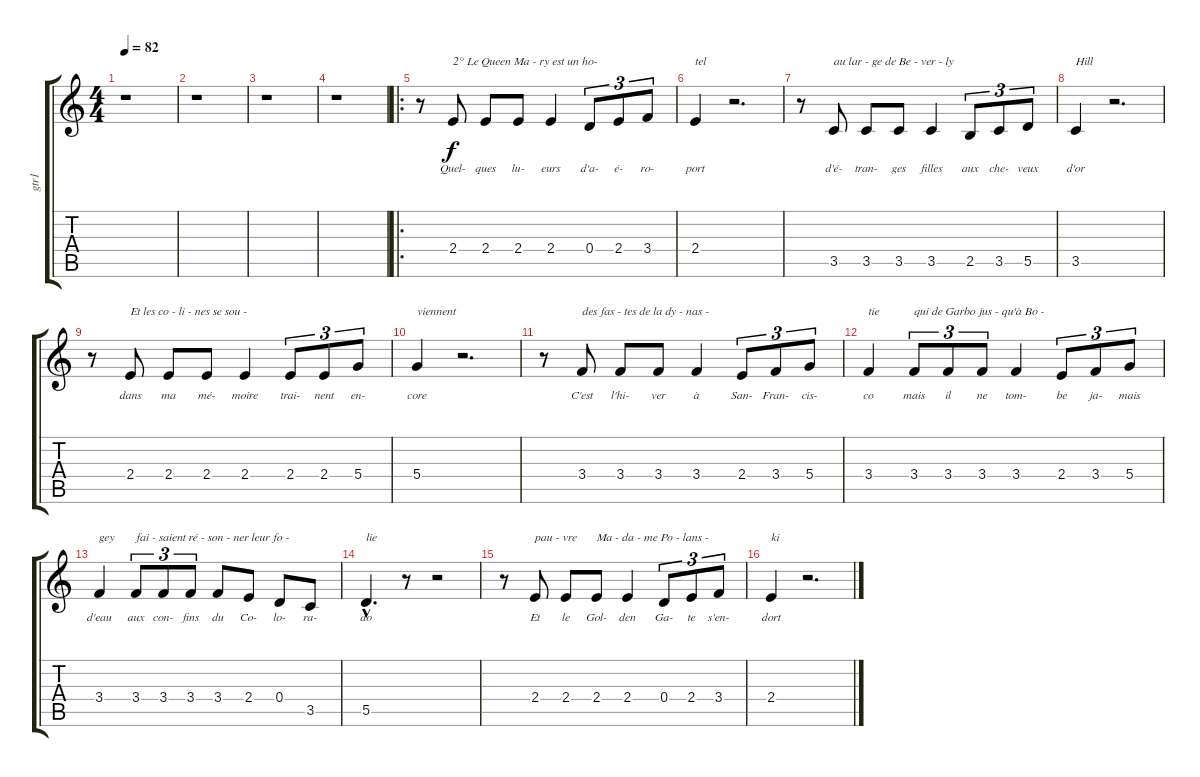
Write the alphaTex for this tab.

\track ("gtr1" "gtr1") {instrument acousticguitarnylon}
\staff {score tabs}
\tuning (E4 B3 G3 D3 A2 E2) {hide}
\ts (4 4)
\tempo 82
\clef g2
\ks c
r.1{dy f instrument acousticguitarnylon} |
r.1 |
r.1 |
r.1 |
\ro
r.8 2.4.8{txt "2° Le Queen Ma - ry est un ho-" lyrics (0 "Quel-") lyrics (1 "") lyrics (2 "") lyrics (3 "") lyrics (4 "")} 2.4.8{lyrics (0 "ques") lyrics (1 "") lyrics (2 "") lyrics (3 "") lyrics (4 "")} 2.4.8{lyrics (0 "lu-") lyrics (1 "") lyrics (2 "") lyrics (3 "") lyrics (4 "")} 2.4.4{lyrics (0 "eurs") lyrics (1 "") lyrics (2 "") lyrics (3 "") lyrics (4 "")} 0.4.8{tu (3 2) lyrics (0 "d'a-") lyrics (1 "") lyrics (2 "") lyrics (3 "") lyrics (4 "")} 2.4.8{tu (3 2) lyrics (0 "é-") lyrics (1 "") lyrics (2 "") lyrics (3 "") lyrics (4 "")} 3.4.8{tu (3 2) lyrics (0 "ro-") lyrics (1 "") lyrics (2 "") lyrics (3 "") lyrics (4 "")} |
2.4.4{txt "tel" lyrics (0 "port") lyrics (1 "") lyrics (2 "") lyrics (3 "") lyrics (4 "")} r.2{d} |
r.8 3.5.8{txt "au lar - ge de Be - ver - ly" lyrics (0 "d'é-") lyrics (1 "") lyrics (2 "") lyrics (3 "") lyrics (4 "")} 3.5.8{lyrics (0 "tran-") lyrics (1 "") lyrics (2 "") lyrics (3 "") lyrics (4 "")} 3.5.8{lyrics (0 "ges") lyrics (1 "") lyrics (2 "") lyrics (3 "") lyrics (4 "")} 3.5.4{lyrics (0 "filles") lyrics (1 "") lyrics (2 "") lyrics (3 "") lyrics (4 "")} 2.5.8{tu (3 2) lyrics (0 "aux") lyrics (1 "") lyrics (2 "") lyrics (3 "") lyrics (4 "")} 3.5.8{tu (3 2) lyrics (0 "che-") lyrics (1 "") lyrics (2 "") lyrics (3 "") lyrics (4 "")} 5.5.8{tu (3 2) lyrics (0 "veux") lyrics (1 "") lyrics (2 "") lyrics (3 "") lyrics (4 "")} |
3.5.4{txt "Hill" lyrics (0 "d'or") lyrics (1 "") lyrics (2 "") lyrics (3 "") lyrics (4 "")} r.2{d} |
r.8 2.4.8{txt "Et les co - li - nes se sou -" lyrics (0 "dans") lyrics (1 "") lyrics (2 "") lyrics (3 "") lyrics (4 "")} 2.4.8{lyrics (0 "ma") lyrics (1 "") lyrics (2 "") lyrics (3 "") lyrics (4 "")} 2.4.8{lyrics (0 "mé-") lyrics (1 "") lyrics (2 "") lyrics (3 "") lyrics (4 "")} 2.4.4{lyrics (0 "moire") lyrics (1 "") lyrics (2 "") lyrics (3 "") lyrics (4 "")} 2.4.8{tu (3 2) lyrics (0 "trai-") lyrics (1 "") lyrics (2 "") lyrics (3 "") lyrics (4 "")} 2.4.8{tu (3 2) lyrics (0 "nent") lyrics (1 "") lyrics (2 "") lyrics (3 "") lyrics (4 "")} 5.4.8{tu (3 2) lyrics (0 "en-") lyrics (1 "") lyrics (2 "") lyrics (3 "") lyrics (4 "")} |
5.4.4{txt "viennent" lyrics (0 "core") lyrics (1 "") lyrics (2 "") lyrics (3 "") lyrics (4 "")} r.2{d} |
r.8 3.4.8{txt "des fas - tes de la dy - nas -" lyrics (0 "C'est") lyrics (1 "") lyrics (2 "") lyrics (3 "") lyrics (4 "")} 3.4.8{lyrics (0 "l'hi-") lyrics (1 "") lyrics (2 "") lyrics (3 "") lyrics (4 "")} 3.4.8{lyrics (0 "ver") lyrics (1 "") lyrics (2 "") lyrics (3 "") lyrics (4 "")} 3.4.4{lyrics (0 "à") lyrics (1 "") lyrics (2 "") lyrics (3 "") lyrics (4 "")} 2.4.8{tu (3 2) lyrics (0 "San-") lyrics (1 "") lyrics (2 "") lyrics (3 "") lyrics (4 "")} 3.4.8{tu (3 2) lyrics (0 "Fran-") lyrics (1 "") lyrics (2 "") lyrics (3 "") lyrics (4 "")} 5.4.8{tu (3 2) lyrics (0 "cis-") lyrics (1 "") lyrics (2 "") lyrics (3 "") lyrics (4 "")} |
3.4.4{txt "tie" lyrics (0 "co") lyrics (1 "") lyrics (2 "") lyrics (3 "") lyrics (4 "")} 3.4.8{tu (3 2) txt "qui de Garbo jus - qu'à Bo -" lyrics (0 "mais") lyrics (1 "") lyrics (2 "") lyrics (3 "") lyrics (4 "")} 3.4.8{tu (3 2) lyrics (0 "il") lyrics (1 "") lyrics (2 "") lyrics (3 "") lyrics (4 "")} 3.4.8{tu (3 2) lyrics (0 "ne") lyrics (1 "") lyrics (2 "") lyrics (3 "") lyrics (4 "")} 3.4.4{lyrics (0 "tom-") lyrics (1 "") lyrics (2 "") lyrics (3 "") lyrics (4 "")} 2.4.8{tu (3 2) lyrics (0 "be") lyrics (1 "") lyrics (2 "") lyrics (3 "") lyrics (4 "")} 3.4.8{tu (3 2) lyrics (0 "ja-") lyrics (1 "") lyrics (2 "") lyrics (3 "") lyrics (4 "")} 5.4.8{tu (3 2) lyrics (0 "mais") lyrics (1 "") lyrics (2 "") lyrics (3 "") lyrics (4 "")} |
3.4.4{txt "gey" lyrics (0 "d'eau") lyrics (1 "") lyrics (2 "") lyrics (3 "") lyrics (4 "")} 3.4.8{tu (3 2) txt "fai - saient ré - son - ner leur fo -" lyrics (0 "aux") lyrics (1 "") lyrics (2 "") lyrics (3 "") lyrics (4 "")} 3.4.8{tu (3 2) lyrics (0 "con-") lyrics (1 "") lyrics (2 "") lyrics (3 "") lyrics (4 "")} 3.4.8{tu (3 2) lyrics (0 "fins") lyrics (1 "") lyrics (2 "") lyrics (3 "") lyrics (4 "")} 3.4.8{lyrics (0 "du") lyrics (1 "") lyrics (2 "") lyrics (3 "") lyrics (4 "")} 2.4.8{lyrics (0 "Co-") lyrics (1 "") lyrics (2 "") lyrics (3 "") lyrics (4 "")} 0.4.8{lyrics (0 "lo-") lyrics (1 "") lyrics (2 "") lyrics (3 "") lyrics (4 "")} 3.5.8{lyrics (0 "ra-") lyrics (1 "") lyrics (2 "") lyrics (3 "") lyrics (4 "")} |
5.5{hac}.4{d txt "lie" lyrics (0 "do") lyrics (1 "") lyrics (2 "") lyrics (3 "") lyrics (4 "")} r.8 r.2 |
r.8 2.4.8{txt "pau - vre" lyrics (0 "Et") lyrics (1 "") lyrics (2 "") lyrics (3 "") lyrics (4 "")} 2.4.8{lyrics (0 "le") lyrics (1 "") lyrics (2 "") lyrics (3 "") lyrics (4 "")} 2.4.8{txt "Ma - da - me Po - lans -" lyrics (0 "Gol-") lyrics (1 "") lyrics (2 "") lyrics (3 "") lyrics (4 "")} 2.4.4{lyrics (0 "den") lyrics (1 "") lyrics (2 "") lyrics (3 "") lyrics (4 "")} 0.4.8{tu (3 2) lyrics (0 "Ga-") lyrics (1 "") lyrics (2 "") lyrics (3 "") lyrics (4 "")} 2.4.8{tu (3 2) lyrics (0 "te") lyrics (1 "") lyrics (2 "") lyrics (3 "") lyrics (4 "")} 3.4.8{tu (3 2) lyrics (0 "s'en-") lyrics (1 "") lyrics (2 "") lyrics (3 "") lyrics (4 "")} |
2.4.4{txt "ki" lyrics (0 "dort") lyrics (1 "") lyrics (2 "") lyrics (3 "") lyrics (4 "")} r.2{d}
